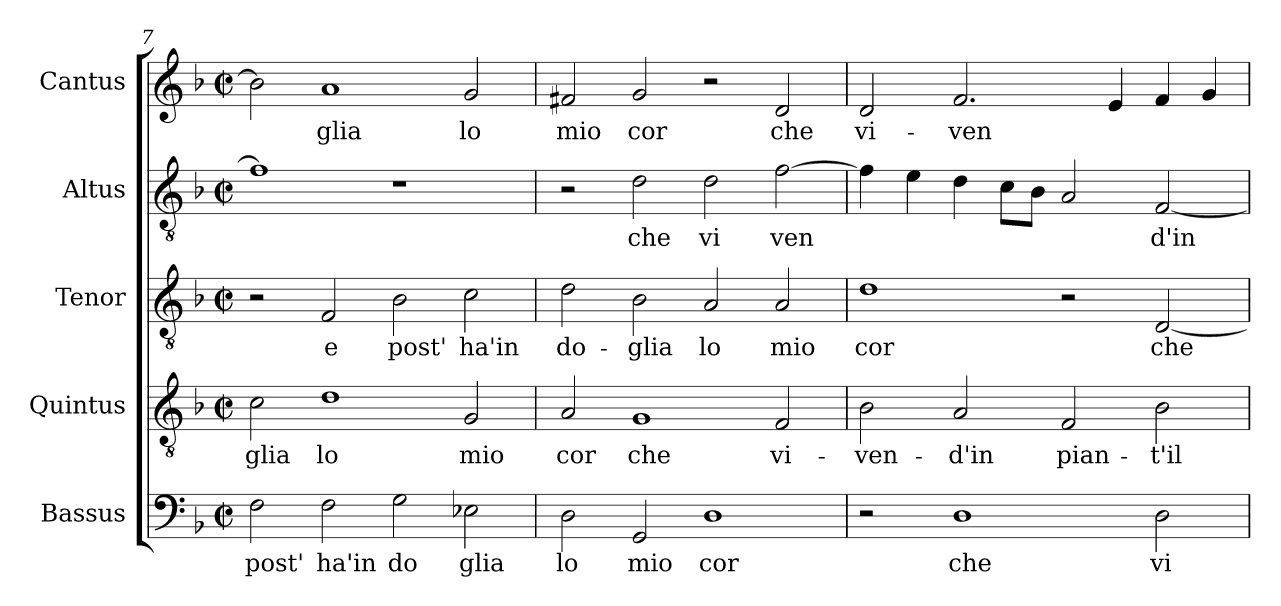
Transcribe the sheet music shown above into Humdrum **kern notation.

**kern	**text	**kern	**text	**kern	**text	**kern	**text	**kern	**text
*part5	*part5	*part4	*part4	*part3	*part3	*part2	*part2	*part1	*part1
*staff5	*staff5	*staff4	*staff4	*staff3	*staff3	*staff2	*staff2	*staff1	*staff1
*I"Bassus	*	*I"Quintus	*	*I"Tenor	*	*I"Altus	*	*I"Cantus	*
*clefF4	*	*clefGv2	*	*clefGv2	*	*clefGv2	*	*clefG2	*
*k[b-]	*	*k[b-]	*	*k[b-]	*	*k[b-]	*	*k[b-]	*
*F:	*	*F:	*	*F:	*	*F:	*	*F:	*
*M2/2	*	*M2/2	*	*M2/2	*	*M2/2	*	*M2/2	*
*met(c|)	*	*met(c|)	*	*met(c|)	*	*met(c|)	*	*met(c|)	*
=7	=7	=7	=7	=7	=7	=7	=7	=7	=7
!	!LO:LY:b	!	!LO:LY:b	!	!	!	!LO:LY:b:cj	!	!LO:LY:b:cj
2F\	post'	2c\	-glia	2r	.	1f]	.	2b-\]	--
!	!LO:LY:b	!	!LO:LY:b	!	!LO:LY:b	!	!	!	!LO:LY:b:cj
2F\	ha'in	1d	lo	2F/	e	.	.	1a	-glia
!	!LO:LY:b	!	!	!	!LO:LY:b	!	!	!	!
2G\	do	.	.	2B-\	post'	1r	.	.	.
!	!LO:LY:b	!	!LO:LY:b	!	!LO:LY:b	!	!	!	!LO:LY:b:cj
2E-X\	glia	2G/	mio	2c\	ha'in	.	.	2g/	lo
=8	=8	=8	=8	=8	=8	=8	=8	=8	=8
!	!LO:LY:b	!	!LO:LY:b	!	!LO:LY:b	!	!	!	!LO:LY:b:cj
2D\	lo	2A/	cor	2d\	do-	2r	.	2f#X/	mio
!	!LO:LY:b	!	!LO:LY:b	!	!LO:LY:b	!	!LO:LY:b:cj	!	!LO:LY:b:cj
2GG/	mio	1G	che	2B-\	-glia	2d\	che	2g/	cor
!	!LO:LY:b	!	!	!	!LO:LY:b	!	!LO:LY:b:cj	!	!
1D	cor	.	.	2A/	lo	2d\	vi	2r	.
!	!	!	!LO:LY:b	!	!LO:LY:b	!	!LO:LY:b:cj	!	!LO:LY:b:cj
.	.	2F/	vi-	2A/	mio	[>2f\	ven	2d/	che
=9	=9	=9	=9	=9	=9	=9	=9	=9	=9
!	!	!	!LO:LY:b	!	!LO:LY:b	!	!LO:LY:b:cj	!	!LO:LY:b:cj
2r	.	2B-\	-ven-	1d	cor	4f\]	.	2d/	vi-
!	!	!	!	!	!	!	!LO:LY:b:cj	!	!
.	.	.	.	.	.	4e\	.	.	.
!	!LO:LY:b	!	!LO:LY:b	!	!	!	!LO:LY:b:cj	!	!LO:LY:b:cj
1D	che	2A/	-d'in	.	.	4d\	.	2.f/	-ven-
!	!	!	!	!	!	!	!LO:LY:b:cj	!	!
.	.	.	.	.	.	8c\L	.	.	.
!	!	!	!	!	!	!	!LO:LY:b:cj	!	!
.	.	.	.	.	.	8B-\J	.	.	.
!	!	!	!LO:LY:b	!	!	!	!LO:LY:b:cj	!	!
.	.	2F/	pian-	2r	.	2A/	.	.	.
!	!	!	!	!	!	!	!	!	!LO:LY:b:cj
.	.	.	.	.	.	.	.	4e/	--
!	!LO:LY:b	!	!LO:LY:b	!	!LO:LY:b	!	!LO:LY:b:cj	!	!LO:LY:b:cj
2D\	vi	2B-\	-t'il	[<2D/	che	[<2F/	d'in	4f/	--
!	!	!	!	!	!	!	!	!	!LO:LY:b:cj
.	.	.	.	.	.	.	.	4g/	--
=	=	=	=	=	=	=	=	=	=
*-	*-	*-	*-	*-	*-	*-	*-	*-	*-
